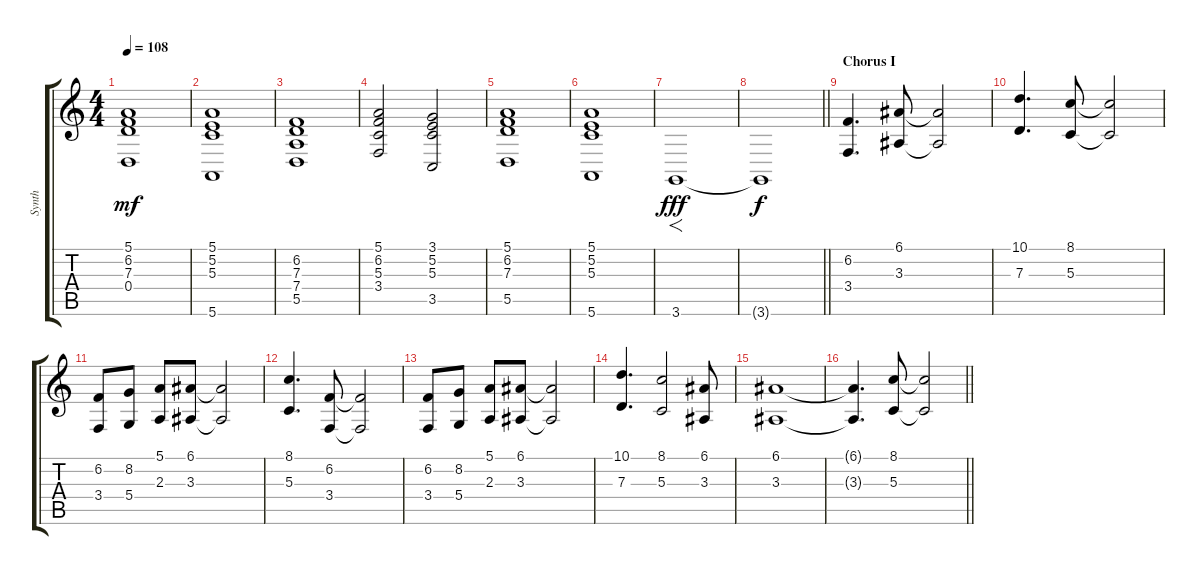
\track ("Synth" "Synth") {instrument stringensemble1}
\staff {score tabs}
\tuning (E4 B3 G3 D3 A2 E2) {hide}
\ts (4 4)
\tempo 108
\clef g2
\ks c
(5.1 6.2 7.3 0.4).1{dy mf} |
(5.1 5.2 5.3 5.6).1 |
(6.2 7.3 7.4 5.5).1 |
(5.1 6.2 5.3 3.4).2 (3.1 5.2 5.3 3.5).2 |
(5.1 6.2 7.3 5.5).1 |
(5.1 5.2 5.3 5.6).1 |
3.6.1{f dy fff} |
\barLineRight lightlight
3.6{t}.1{dy f} |
\section ("" "Chorus I")
(6.2 3.4).4{d} (6.1 3.3).8 (6.1{t} 3.3{t}).2 |
(10.1 7.3).4{d} (8.1 5.3).8 (8.1{t} 5.3{t}).2 |
(6.2 3.4).8 (8.2 5.4).8 (5.1 2.3).8 (6.1 3.3).8 (6.1{t} 3.3{t}).2 |
(8.1 5.3).4{d} (6.2 3.4).8 (6.2{t} 3.4{t}).2 |
(6.2 3.4).8 (8.2 5.4).8 (5.1 2.3).8 (6.1 3.3).8 (6.1{t} 3.3{t}).2 |
(10.1 7.3).4{d} (8.1 5.3).2 (6.1 3.3).8 |
(6.1 3.3).1 |
\barLineRight lightlight
(6.1{t} 3.3{t}).4{d} (8.1 5.3).8 (8.1{t} 5.3{t}).2
